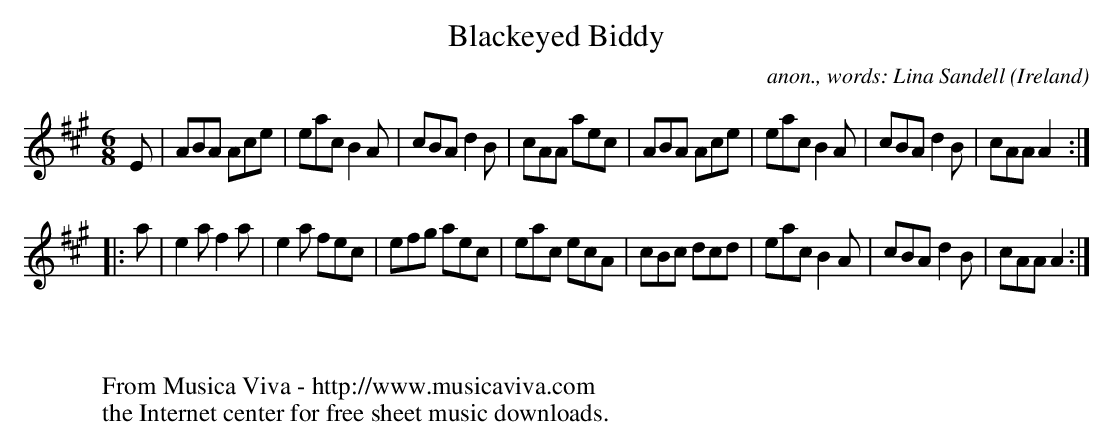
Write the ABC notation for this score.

X:1
T:Blackeyed Biddy
C:anon., words: Lina Sandell
O:Ireland
M:6/8
L:1/8
K:A
E|ABA Ace|eac B2A|cBA d2B|cAA aec|ABA Ace|eac B2A|cBA d2B|cAA A2:|
|:a|e2a f2a|e2a fec|efg aec|eac ecA|cBc dcd|eac B2A|cBA d2B|cAA A2:|
W:
W:
W:  From Musica Viva - http://www.musicaviva.com
W:  the Internet center for free sheet music downloads.
